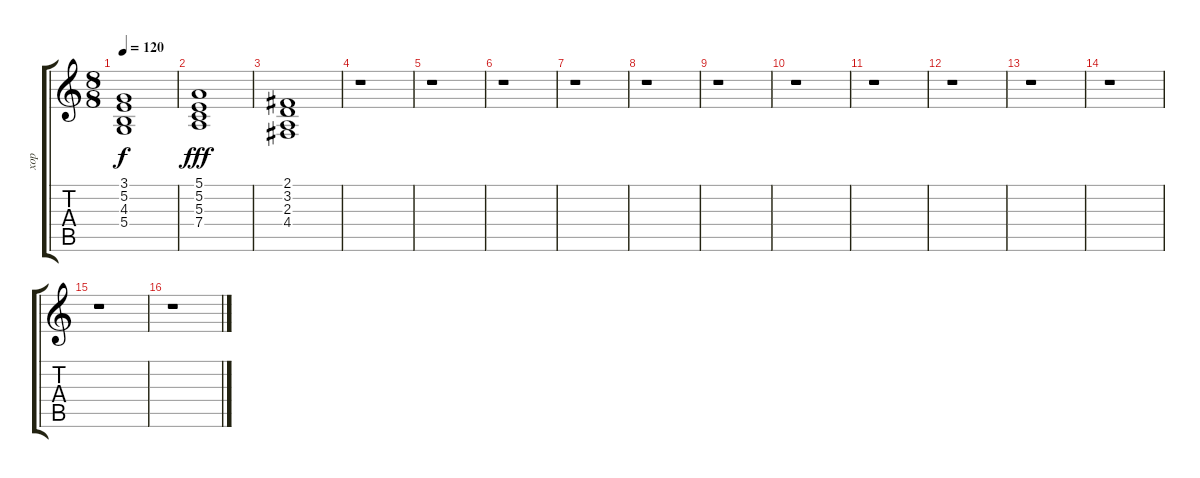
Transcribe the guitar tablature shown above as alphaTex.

\track ("хор" "хор") {instrument synthvoice}
\staff {score tabs}
\tuning (E4 B3 G3 D3 A2 E2) {hide}
\ts (8 8)
\tempo 120
\clef g2
\ks c
(3.1{t} 5.2{t} 4.3{t} 5.4{t}).1{dy f} |
(5.1 5.2 5.3 7.4).1{dy fff} |
(2.1 3.2 2.3 4.4).1 |
r.1 |
r.1 |
r.1 |
r.1 |
r.1 |
r.1 |
r.1 |
r.1 |
r.1 |
r.1 |
r.1 |
r.1 |
r.1
